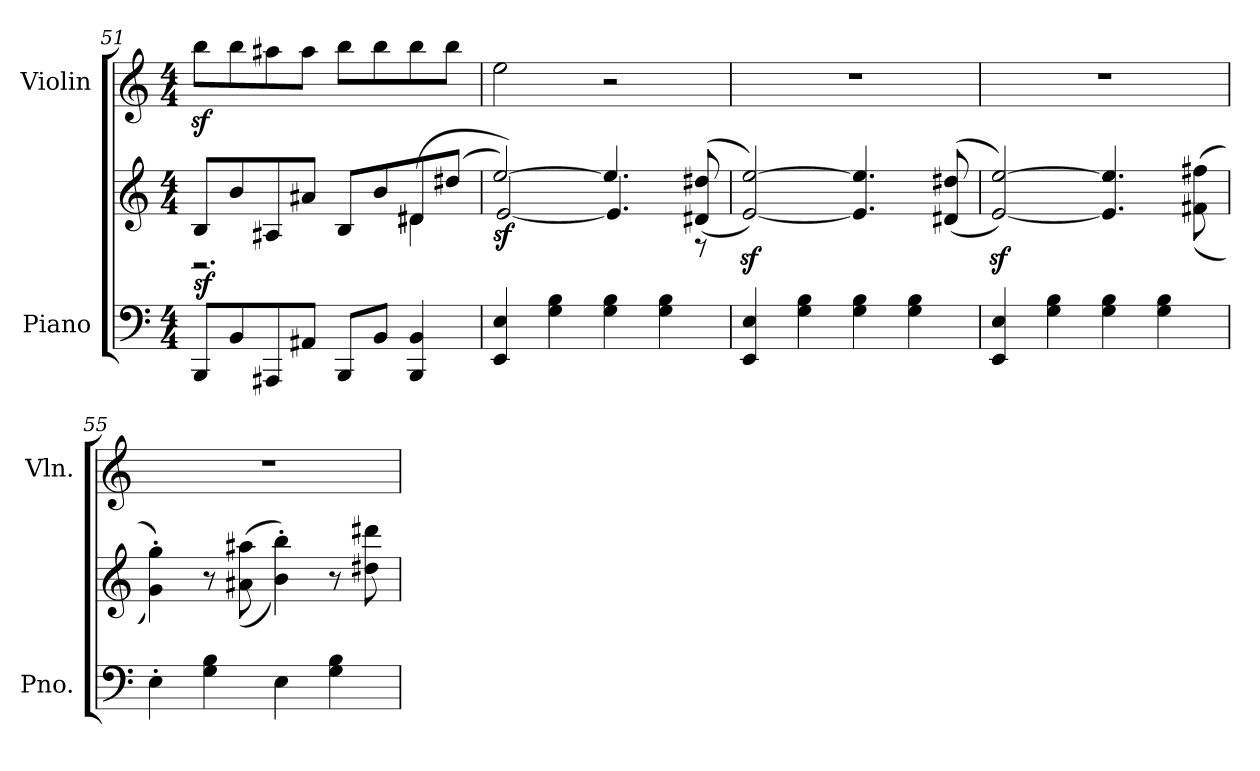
**kern	**kern	**dynam	**kern
*part2	*part2	*part2	*part1
*staff3	*staff2	*staff2/3	*staff1
*I"Piano	*	*	*I"Violin
*I'Pno.	*	*	*I'Vln.
!!LO:LB:g=z
*clefF4	*clefG2	*	*clefG2
*k[]	*k[]	*	*k[]
*M4/4	*M4/4	*	*M4/4
=51	=51	=51	=51
*	*^	*	*
!	!	!	!LO:DY:b	!
8BBB/L	8B/L	2.r	sf	8bbz<\L
8BB/	8b/	.	.	8bb\
8AAA#X/	8A#X/	.	.	8aa#X\
8AA#X/J	8a#X/J	.	.	8aa#\J
8BBB/L	8B/L	.	.	8bb\L
8BB/J	8b/	.	.	8bb\
4BBB/ 4BB/	8d#X/	(<4d#\	.	8bb\
.	(>8dd#X/J	.	.	8bb\J
=52	=52	=52	=52	=52
!	!	!	!LO:DY:b	!
4EE/ 4E/	[2ee/)	[2e/)	sf	2ee\
4G\ 4B\	.	.	.	.
4G\ 4B\	4.ee/]	4.e/]	.	2r
4G\ 4B\	.	.	.	.
.	(>(<8d#X/ 8dd#X/	8r	.	.
*	*v	*v	*	*
=53	=53	=53	=53
4EE/ 4E/	[2e/z< [2ee/z<))	.	1r
4G\ 4B\	.	.	.
4G\ 4B\	4.e/] 4.ee/]	.	.
4G\ 4B\	.	.	.
.	(<(>8d#X/ 8dd#X/	.	.
=54	=54	=54	=54
4EE/ 4E/	[2e/z< [2ee/z<))	.	1r
4G\ 4B\	.	.	.
4G\ 4B\	4.e/] 4.ee/]	.	.
4G\ 4B\	.	.	.
.	(>(<8f#X\ 8ff#X\	.	.
=55	=55	=55	=55
4E'\	4g\' 4gg\'))	.	1r
4G\ 4B\	8r	.	.
.	(<(>8a#X\ 8aa#X\	.	.
4E\	4b\' 4bb\'))	.	.
4G\ 4B\	8r	.	.
.	8dd#X\ 8ddd#X\	.	.
=	=	=	=
*-	*-	*-	*-
